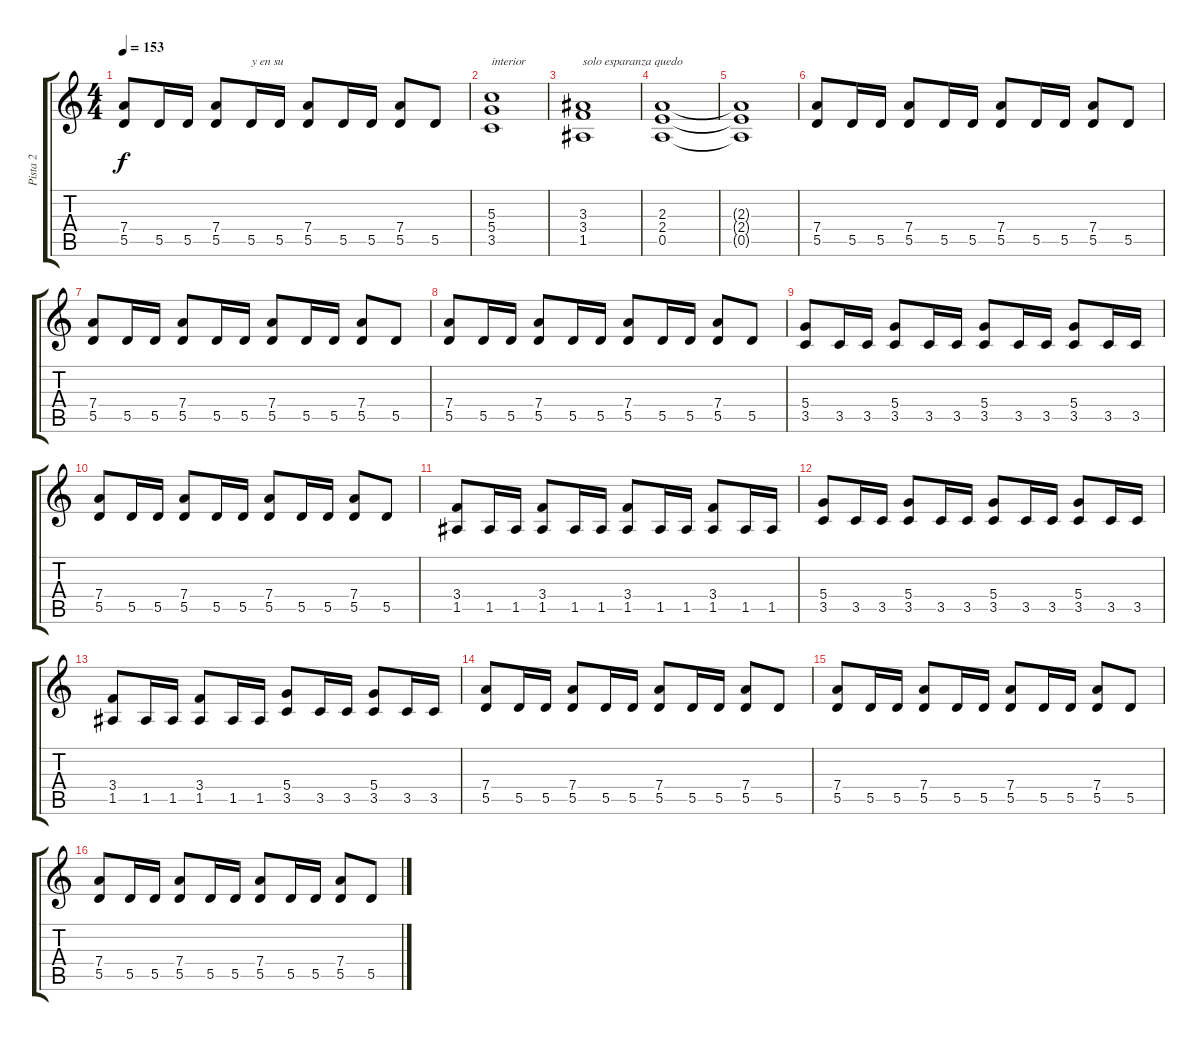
\track ("Pista 2" "Pista 2") {instrument overdrivenguitar}
\staff {score tabs}
\tuning (E4 B3 G3 D3 A2 E2) {hide}
\ts (4 4)
\tempo 153
\clef g2
\ks c
(7.4 5.5).8{dy f} 5.5.16 5.5.16 (7.4 5.5).8 5.5.16{txt "y en su"} 5.5.16 (7.4 5.5).8 5.5.16 5.5.16 (7.4 5.5).8 5.5.8 |
(5.3 5.4 3.5).1{txt "interior"} |
(3.3 3.4 1.5).1{txt "solo esparanza quedo"} |
(2.3 2.4 0.5).1 |
(2.3{t} 2.4{t} 0.5{t}).1 |
(7.4 5.5).8 5.5.16 5.5.16 (7.4 5.5).8 5.5.16 5.5.16 (7.4 5.5).8 5.5.16 5.5.16 (7.4 5.5).8 5.5.8 |
(7.4 5.5).8 5.5.16 5.5.16 (7.4 5.5).8 5.5.16 5.5.16 (7.4 5.5).8 5.5.16 5.5.16 (7.4 5.5).8 5.5.8 |
(7.4 5.5).8 5.5.16 5.5.16 (7.4 5.5).8 5.5.16 5.5.16 (7.4 5.5).8 5.5.16 5.5.16 (7.4 5.5).8 5.5.8 |
(5.4 3.5).8 3.5.16 3.5.16 (5.4 3.5).8 3.5.16 3.5.16 (5.4 3.5).8 3.5.16 3.5.16 (5.4 3.5).8 3.5.16 3.5.16 |
(7.4 5.5).8 5.5.16 5.5.16 (7.4 5.5).8 5.5.16 5.5.16 (7.4 5.5).8 5.5.16 5.5.16 (7.4 5.5).8 5.5.8 |
(3.4 1.5).8 1.5.16 1.5.16 (3.4 1.5).8 1.5.16 1.5.16 (3.4 1.5).8 1.5.16 1.5.16 (3.4 1.5).8 1.5.16 1.5.16 |
(5.4 3.5).8 3.5.16 3.5.16 (5.4 3.5).8 3.5.16 3.5.16 (5.4 3.5).8 3.5.16 3.5.16 (5.4 3.5).8 3.5.16 3.5.16 |
(3.4 1.5).8 1.5.16 1.5.16 (3.4 1.5).8 1.5.16 1.5.16 (5.4 3.5).8 3.5.16 3.5.16 (5.4 3.5).8 3.5.16 3.5.16 |
(7.4 5.5).8 5.5.16 5.5.16 (7.4 5.5).8 5.5.16 5.5.16 (7.4 5.5).8 5.5.16 5.5.16 (7.4 5.5).8 5.5.8 |
(7.4 5.5).8 5.5.16 5.5.16 (7.4 5.5).8 5.5.16 5.5.16 (7.4 5.5).8 5.5.16 5.5.16 (7.4 5.5).8 5.5.8 |
(7.4 5.5).8 5.5.16 5.5.16 (7.4 5.5).8 5.5.16 5.5.16 (7.4 5.5).8 5.5.16 5.5.16 (7.4 5.5).8 5.5.8
